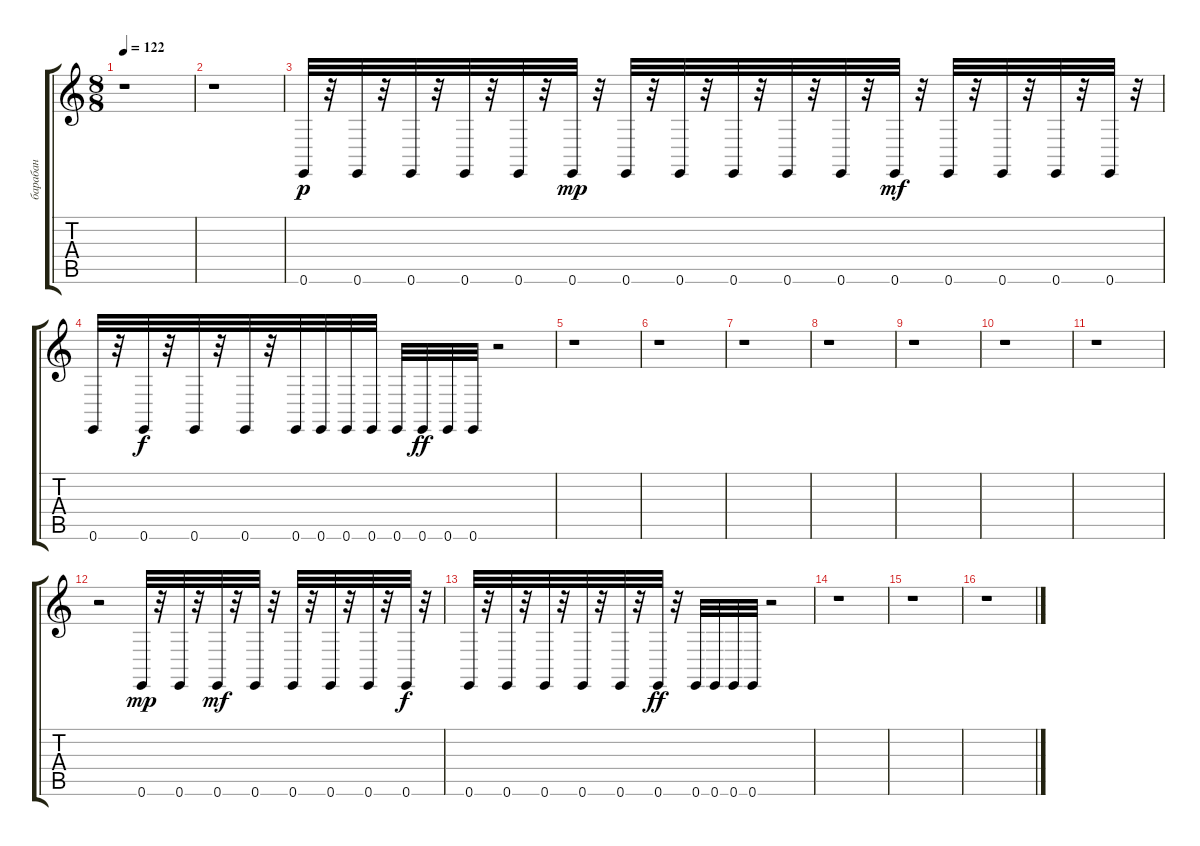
\track ("барабан" "барабан") {instrument acousticgrandpiano}
\staff {score tabs}
\tuning (E4 B3 G3 D3 A2 E2) {hide}
\ts (8 8)
\tempo 122
\clef g2
\ks c
r.1{dy ff} |
r.1 |
0.6.32{dy p} r.32 0.6.32 r.32 0.6.32 r.32 0.6.32 r.32 0.6.32 r.32 0.6.32{dy mp} r.32 0.6.32 r.32 0.6.32 r.32 0.6.32 r.32 0.6.32 r.32 0.6.32 r.32 0.6.32{dy mf} r.32 0.6.32 r.32 0.6.32 r.32 0.6.32 r.32 0.6.32 r.32 |
0.6.32 r.32 0.6.32{dy f} r.32 0.6.32 r.32 0.6.32 r.32 0.6.32 0.6.32 0.6.32 0.6.32 0.6.32 0.6.32{dy ff} 0.6.32 0.6.32 r.2 |
r.1 |
r.1 |
r.1 |
r.1 |
r.1 |
r.1 |
r.1 |
r.2 0.6.32{dy mp} r.32 0.6.32 r.32 0.6.32{dy mf} r.32 0.6.32 r.32 0.6.32 r.32 0.6.32 r.32 0.6.32 r.32 0.6.32{dy f} r.32 |
0.6.32 r.32 0.6.32 r.32 0.6.32 r.32 0.6.32 r.32 0.6.32 r.32 0.6.32{dy ff} r.32 0.6.32 0.6.32 0.6.32 0.6.32 r.2 |
r.1 |
r.1 |
r.1
